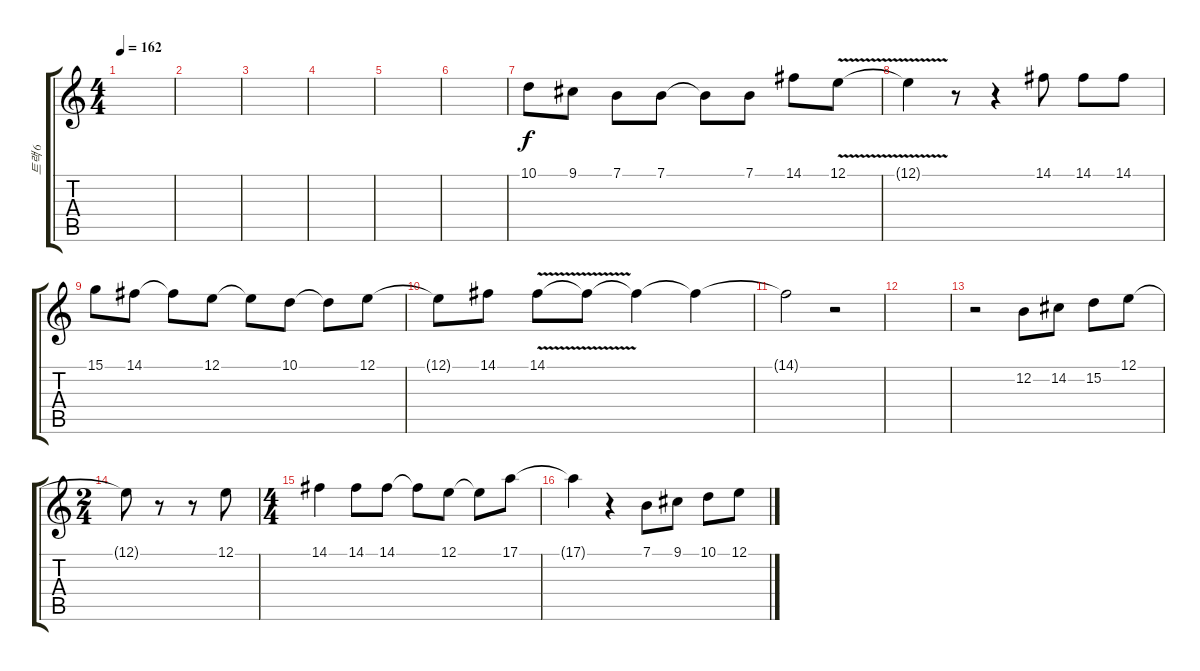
\track ("트랙 6" "트랙 6") {instrument tenorsax}
\staff {score tabs}
\tuning (E4 B3 G3 D3 A2 E2) {hide}
\ts (4 4)
\tempo 162
\clef g2
\ks c
|
|
|
|
|
|
10.1.8 9.1.8 7.1.8 7.1.8 7.1{t}.8 7.1.8 14.1.8 12.1{v}.8 |
12.1{t}.4 r.8 r.4 14.1.8 14.1.8 14.1.8 |
15.1.8 14.1.8 14.1{t}.8 12.1.8 12.1{t}.8 10.1.8 10.1{t}.8 12.1.8 |
12.1{t}.8 14.1.8 14.1{v}.8 14.1{t}.8 14.1{t}.4 14.1{t}.4 |
14.1{t}.2 r.2 |
|
r.2 12.2.8 14.2.8 15.2.8 12.1.8 |
\ts (2 4)
12.1{t}.8 r.8 r.8 12.1.8 |
\ts (4 4)
14.1.4 14.1.8 14.1.8 14.1{t}.8 12.1.8 12.1{t}.8 17.1.8 |
17.1{t}.4 r.4 7.1.8 9.1.8 10.1.8 12.1.8
